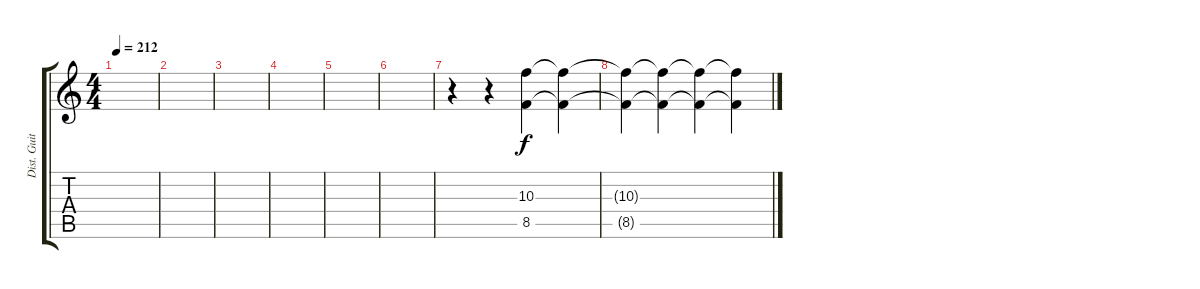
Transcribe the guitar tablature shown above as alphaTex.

\track ("Dist. Guitar2" "Dist. Guit") {instrument overdrivenguitar}
\staff {score tabs}
\tuning (E4 B3 G3 D3 A2 E2) {hide}
\ts (4 4)
\tempo 212
\clef g2
\ks c
|
|
|
|
|
|
r.4 r.4 (10.3 8.5).4 (10.3{t} 8.5{t}).4 |
(10.3{t} 8.5{t}).4 (10.3{t} 8.5{t}).4 (10.3{t} 8.5{t}).4 (10.3{t} 8.5{t}).4
